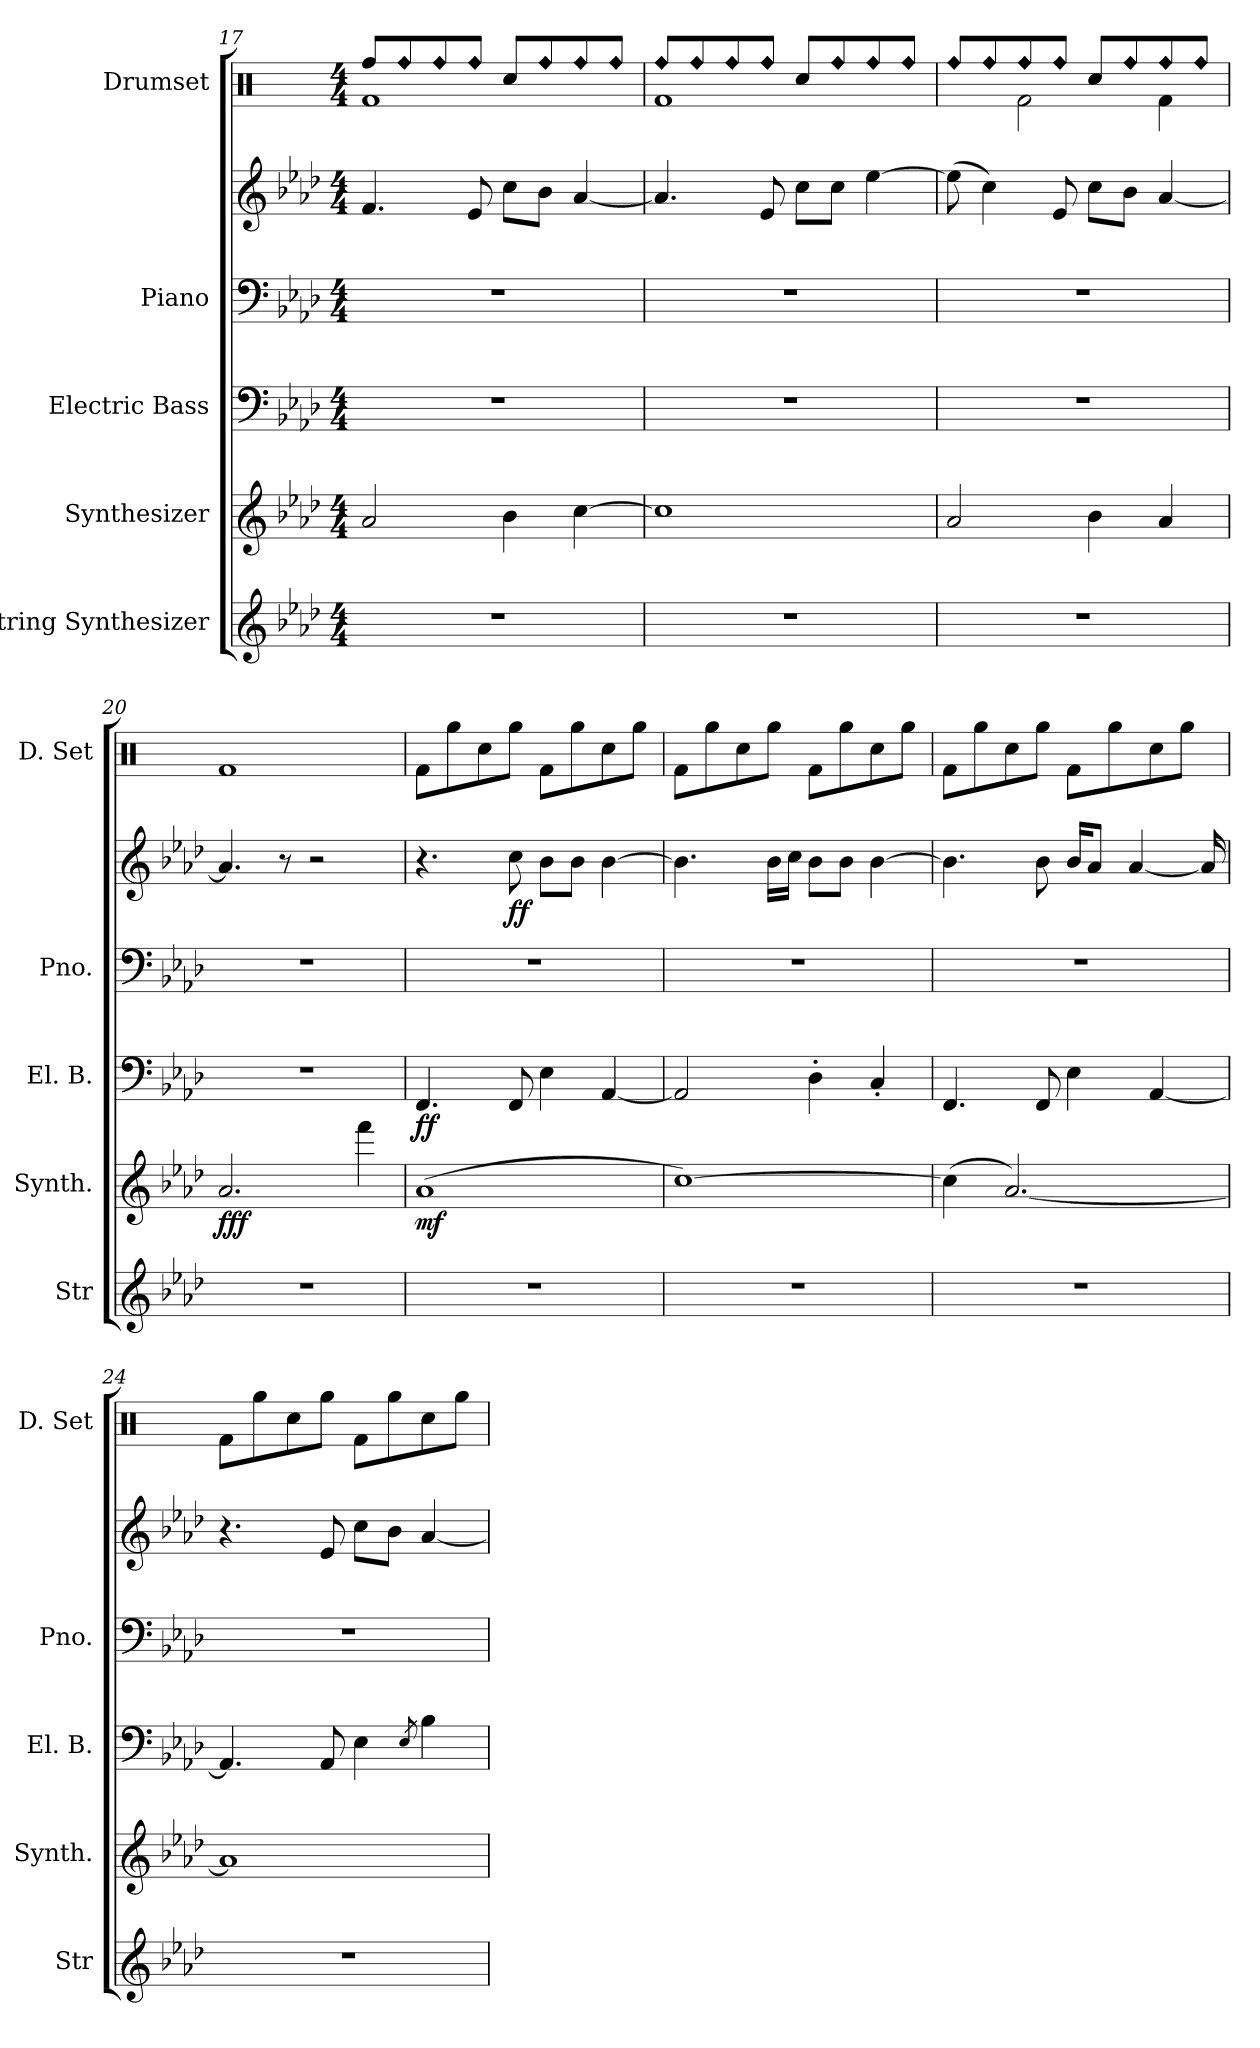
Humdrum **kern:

**kern	**kern	**dynam	**kern	**dynam	**kern	**kern	**dynam	**kern
*part5	*part4	*part4	*part3	*part3	*part2	*part2	*part2	*part1
*staff6	*staff5	*staff5	*staff4	*staff4	*staff3	*staff2	*staff2/3	*staff1
*I"String Synthesizer	*I"Synthesizer	*	*I"Electric Bass	*	*I"Piano	*	*	*I"Drumset
*I'Str	*I'Synth.	*	*I'El. B.	*	*I'Pno.	*	*	*I'D. Set
!!LO:LB:g=z
*clefG2	*clefG2	*	*clefF4	*	*clefF4	*clefG2	*	*clefX
*	*	*	*ITrd7c12	*	*	*	*	*
*k[b-e-a-d-]	*k[b-e-a-d-]	*	*k[b-e-a-d-]	*	*k[b-e-a-d-]	*k[b-e-a-d-]	*	*k[]
*M4/4	*M4/4	*	*M4/4	*	*M4/4	*M4/4	*	*M4/4
=17	=17	=17	=17	=17	=17	=17	=17	=17
!	!	!	!	!	!	!	!	!LO:N:head=diamond
*	*	*	*	*	*	*	*	*^
1r	2a-/	.	1r	.	1r	4.f/	.	8Rff/L	1Rf
!	!	!	!	!	!	!	!	!LO:N:head=diamond	!
.	.	.	.	.	.	.	.	8Rff/	.
!	!	!	!	!	!	!	!	!LO:N:head=diamond	!
.	.	.	.	.	.	.	.	8Rff/	.
!	!	!	!	!	!	!	!	!LO:N:head=diamond	!
.	.	.	.	.	.	8e-/	.	8Rff/J	.
.	4b-\	.	.	.	.	8cc\L	.	8Rcc/L	.
!	!	!	!	!	!	!	!	!LO:N:head=diamond	!
.	.	.	.	.	.	8b-\J	.	8Rff/	.
!	!	!	!	!	!	!	!	!LO:N:head=diamond	!
.	[4cc\	.	.	.	.	[4a-/	.	8Rff/	.
!	!	!	!	!	!	!	!	!LO:N:head=diamond	!
.	.	.	.	.	.	.	.	8Rff/J	.
=18	=18	=18	=18	=18	=18	=18	=18	=18	=18
!	!	!	!	!	!	!	!	!LO:N:head=diamond	!
1r	1cc]	.	1r	.	1r	4.a-/]	.	8Rff/L	1Rf
!	!	!	!	!	!	!	!	!LO:N:head=diamond	!
.	.	.	.	.	.	.	.	8Rff/	.
!	!	!	!	!	!	!	!	!LO:N:head=diamond	!
.	.	.	.	.	.	.	.	8Rff/	.
!	!	!	!	!	!	!	!	!LO:N:head=diamond	!
.	.	.	.	.	.	8e-/	.	8Rff/J	.
.	.	.	.	.	.	8cc\L	.	8Rcc/L	.
!	!	!	!	!	!	!	!	!LO:N:head=diamond	!
.	.	.	.	.	.	8cc\J	.	8Rff/	.
!	!	!	!	!	!	!	!	!LO:N:head=diamond	!
.	.	.	.	.	.	[4ee-\	.	8Rff/	.
!	!	!	!	!	!	!	!	!LO:N:head=diamond	!
.	.	.	.	.	.	.	.	8Rff/J	.
=19	=19	=19	=19	=19	=19	=19	=19	=19	=19
!	!	!	!	!	!	!	!	!LO:N:head=diamond	!
1r	2a-/	.	1r	.	1r	(8ee-\]	.	8Rff/L	4ryy
!	!	!	!	!	!	!	!	!LO:N:head=diamond	!
.	.	.	.	.	.	4cc\)	.	8Rff/	.
!	!	!	!	!	!	!	!	!LO:N:head=diamond	!
.	.	.	.	.	.	.	.	8Rff/	2Rf\
!	!	!	!	!	!	!	!	!LO:N:head=diamond	!
.	.	.	.	.	.	8e-/	.	8Rff/J	.
.	4b-\	.	.	.	.	8cc\L	.	8Rcc/L	.
!	!	!	!	!	!	!	!	!LO:N:head=diamond	!
.	.	.	.	.	.	8b-\J	.	8Rff/	.
!	!	!	!	!	!	!	!	!LO:N:head=diamond	!
.	4a-/	.	.	.	.	[4a-/	.	8Rff/	4Rf\
!	!	!	!	!	!	!	!	!LO:N:head=diamond	!
.	.	.	.	.	.	.	.	8Rff/J	.
*	*	*	*	*	*	*	*	*v	*v
=20	=20	=20	=20	=20	=20	=20	=20	=20
!	!	!LO:DY:b	!	!	!	!	!	!
1r	2.a-/	fff	1r	.	1r	4.a-/]	.	1Rf
.	.	.	.	.	.	8r	.	.
.	.	.	.	.	.	2r	.	.
.	4fff\	.	.	.	.	.	.	.
!!LO:PB:g=z
=21	=21	=21	=21	=21	=21	=21	=21	=21
!	!	!LO:DY:b	!	!LO:DY:b	!	!	!	!
1r	(1a-	mf	4.FFF/	ff	1r	4.r	.	8Rf\L
.	.	.	.	.	.	.	.	8Rgg\
.	.	.	.	.	.	.	.	8Rcc\
!	!	!	!	!	!	!	!LO:DY:b	!
.	.	.	8FFF/	.	.	8cc\	ff	8Rgg\J
.	.	.	4EE-\	.	.	8b-\L	.	8Rf\L
.	.	.	.	.	.	8b-\J	.	8Rgg\
.	.	.	[4AAA-/	.	.	[4b-\	.	8Rcc\
.	.	.	.	.	.	.	.	8Rgg\J
=22	=22	=22	=22	=22	=22	=22	=22	=22
1r	[1cc)	.	2AAA-/]	.	1r	4.b-\]	.	8Rf\L
.	.	.	.	.	.	.	.	8Rgg\
.	.	.	.	.	.	.	.	8Rcc\
.	.	.	.	.	.	16b-\LL	.	8Rgg\J
.	.	.	.	.	.	16cc\JJ	.	.
.	.	.	4DD-'\	.	.	8b-\L	.	8Rf\L
.	.	.	.	.	.	8b-\J	.	8Rgg\
.	.	.	4CC'/	.	.	[4b-\	.	8Rcc\
.	.	.	.	.	.	.	.	8Rgg\J
=23	=23	=23	=23	=23	=23	=23	=23	=23
1r	(4cc\]	.	4.FFF/	.	1r	4.b-\]	.	8Rf\L
.	.	.	.	.	.	.	.	8Rgg\
.	[2.a-/)	.	.	.	.	.	.	8Rcc\
.	.	.	8FFF/	.	.	8b-\	.	8Rgg\J
.	.	.	4EE-\	.	.	16b-/KL	.	8Rf\L
.	.	.	.	.	.	8a-/J	.	.
.	.	.	.	.	.	.	.	8Rgg\
.	.	.	.	.	.	[4a-/	.	.
.	.	.	[4AAA-/	.	.	.	.	8Rcc\
.	.	.	.	.	.	.	.	8Rgg\J
.	.	.	.	.	.	16a-/]	.	.
=24	=24	=24	=24	=24	=24	=24	=24	=24
1r	1a-]	.	4.AAA-/]	.	1r	4.r	.	8Rf\L
.	.	.	.	.	.	.	.	8Rgg\
.	.	.	.	.	.	.	.	8Rcc\
.	.	.	8AAA-/	.	.	8e-/	.	8Rgg\J
.	.	.	4EE-\	.	.	8cc\L	.	8Rf\L
.	.	.	.	.	.	8b-\J	.	8Rgg\
.	.	.	8qEE-/	.	.	.	.	.
.	.	.	4BB-\	.	.	[4a-/	.	8Rcc\
.	.	.	.	.	.	.	.	8Rgg\J
=	=	=	=	=	=	=	=	=
*-	*-	*-	*-	*-	*-	*-	*-	*-
